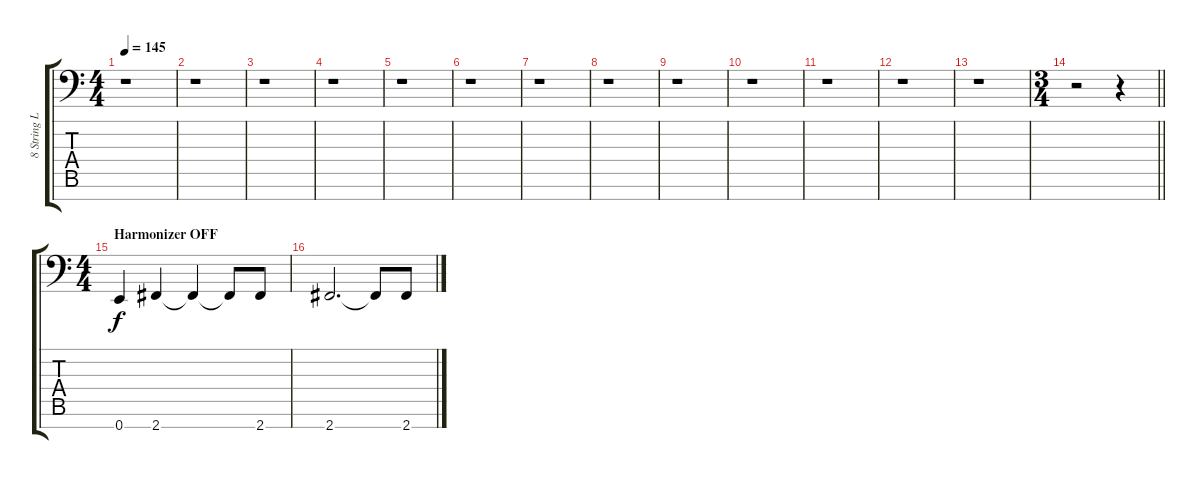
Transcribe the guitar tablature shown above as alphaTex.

\track ("8 String LOW RIGHT" "8 String L") {instrument distortionguitar}
\staff {score tabs}
\tuning (B3 Gb3 E3 B2 E2 B1 E1) {hide}
\ts (4 4)
\tempo 145
\clef f4
\ks c
r.1{dy f} |
r.1 |
r.1 |
r.1 |
r.1 |
r.1 |
r.1 |
r.1 |
r.1 |
r.1 |
r.1 |
r.1 |
r.1 |
\ts (3 4)
\barLineRight lightlight
r.2 r.4 |
\ts (4 4)
\section ("" "Harmonizer OFF")
0.7.4{beam merge} 2.7.4{beam merge} 2.7{t}.4 2.7{t}.8{beam merge} 2.7.8 |
2.7.2{d beam merge} 2.7{t}.8 2.7.8
